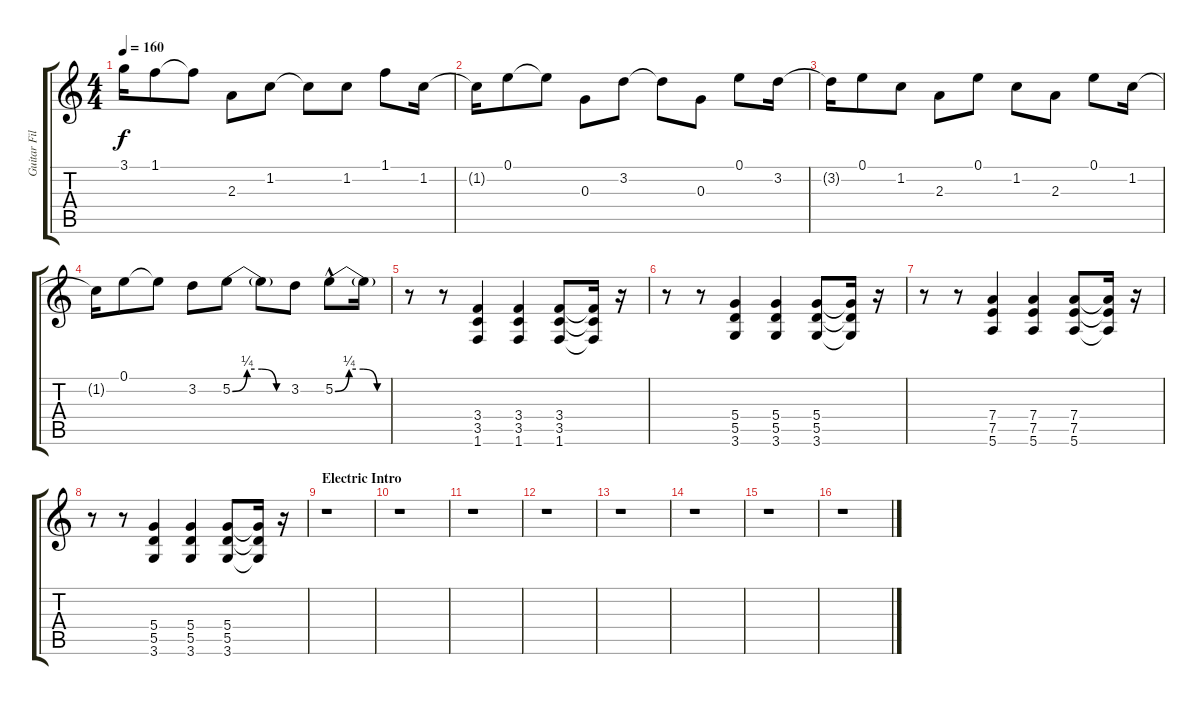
\track ("Guitar Fills" "Guitar Fil") {instrument overdrivenguitar}
\staff {score tabs}
\tuning (E4 B3 G3 D3 A2 E2) {hide}
\ts (4 4)
\tempo 160
\clef g2
\ks c
3.1{t}.16{dy f} 1.1.8 1.1{t}.8 2.3.8 1.2.8 1.2{t}.8 1.2.8 1.1.8 1.2.16 |
1.2{t}.16 0.1.8 0.1{t}.8 0.3.8 3.2.8 3.2{t}.8 0.3.8 0.1.8 3.2.16 |
3.2{t}.16 0.1.8 1.2.8 2.3.8 0.1.8 1.2.8 2.3.8 0.1.8 1.2.16 |
1.2{t}.16 0.1.8 0.1{t}.8 3.2.8 5.2{be (custom 0 0 15 1 30 1 45 0 60 0)}.8 5.2{t}.8 3.2.8 5.2{be (custom 0 0 15 1 30 1 45 0 60 0) hac}.8 5.2{t}.16 |
r.8{volume 5} r.8 (3.4 3.5 1.6).4 (3.4 3.5 1.6).4 (3.4 3.5 1.6).8 (3.4{t} 3.5{t} 1.6{t}).16 r.16{volume 13} |
r.8{volume 5} r.8 (5.4 5.5 3.6).4 (5.4 5.5 3.6).4 (5.4 5.5 3.6).8 (5.4{t} 5.5{t} 3.6{t}).16 r.16{volume 13} |
r.8{volume 5} r.8 (7.4 7.5 5.6).4 (7.4 7.5 5.6).4 (7.4 7.5 5.6).8 (7.4{t} 7.5{t} 5.6{t}).16 r.16{volume 13} |
r.8{volume 5} r.8 (5.4 5.5 3.6).4 (5.4 5.5 3.6).4 (5.4 5.5 3.6).8 (5.4{t} 5.5{t} 3.6{t}).16 r.16{volume 13} |
\section ("" "Electric Intro")
r.1 |
r.1 |
r.1 |
r.1 |
r.1 |
r.1 |
r.1 |
r.1
